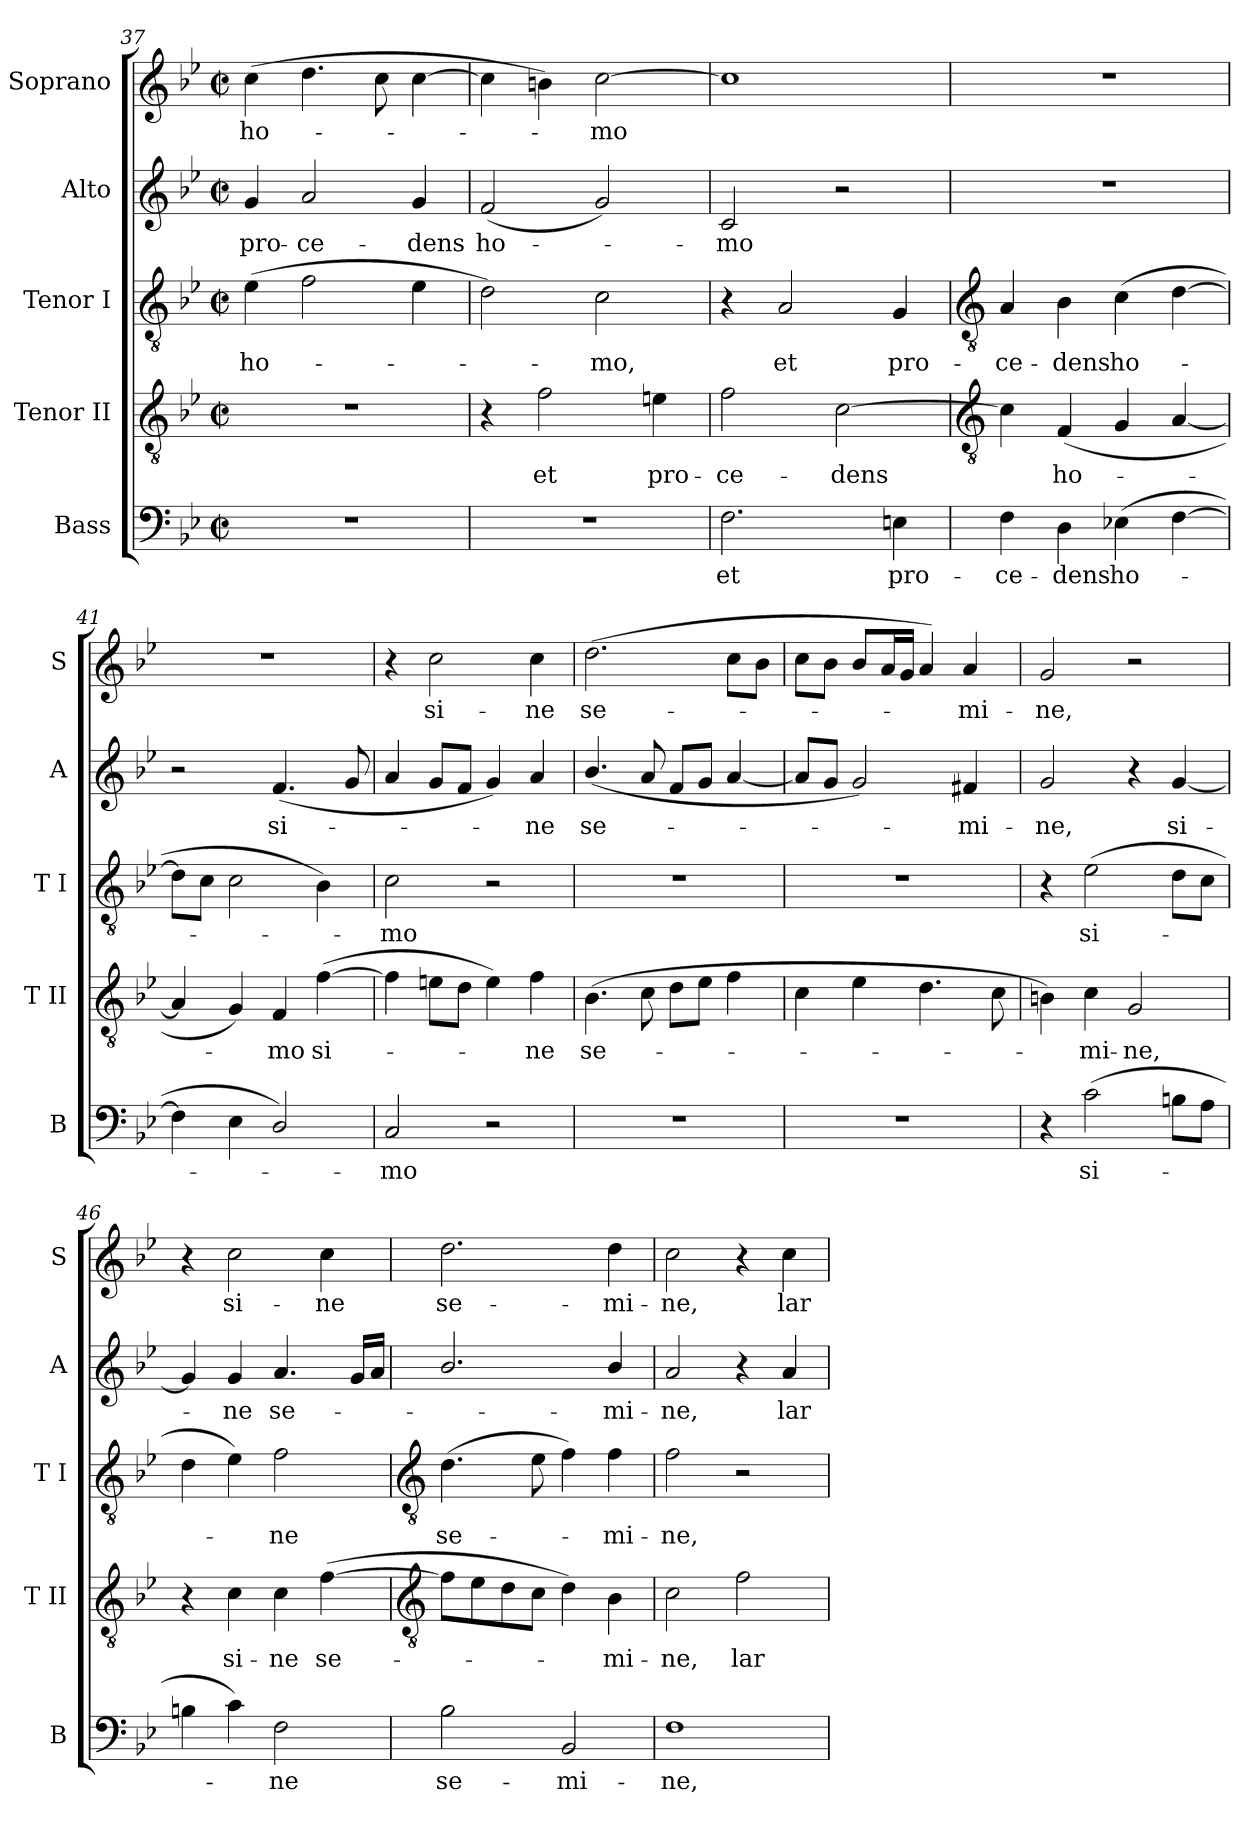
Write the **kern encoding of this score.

**kern	**text	**kern	**text	**kern	**text	**kern	**text	**kern	**text
*part5	*part5	*part4	*part4	*part3	*part3	*part2	*part2	*part1	*part1
*staff5	*staff5	*staff4	*staff4	*staff3	*staff3	*staff2	*staff2	*staff1	*staff1
*I"Bass	*	*I"Tenor II	*	*I"Tenor I	*	*I"Alto	*	*I"Soprano	*
*I'B	*	*I'T II	*	*I'T I	*	*I'A	*	*I'S	*
*clefF4	*	*clefGv2	*	*clefGv2	*	*clefG2	*	*clefG2	*
*k[b-e-]	*	*k[b-e-]	*	*k[b-e-]	*	*k[b-e-]	*	*k[b-e-]	*
*B-:	*	*B-:	*	*B-:	*	*B-:	*	*B-:	*
*M2/2	*	*M2/2	*	*M2/2	*	*M2/2	*	*M2/2	*
*met(c|)	*	*met(c|)	*	*met(c|)	*	*met(c|)	*	*met(c|)	*
=37	=37	=37	=37	=37	=37	=37	=37	=37	=37
!	!	!	!	!	!LO:LY:b	!	!LO:LY:b	!	!LO:LY:b
1r	.	1r	.	(>4e-	ho-	4g	pro-	(>4cc	ho-
!	!	!	!	!	!	!	!LO:LY:b	!	!
.	.	.	.	2f	.	2a	-ce-	4.dd	.
.	.	.	.	.	.	.	.	8cc	.
!	!	!	!	!	!	!	!LO:LY:b	!	!
.	.	.	.	4e-	.	4g	-dens	[4cc	.
=38	=38	=38	=38	=38	=38	=38	=38	=38	=38
!	!	!	!	!	!	!	!LO:LY:b	!	!
1r	.	4r	.	2d)	.	(<2f	ho-	4cc]	.
!	!	!	!LO:LY:b	!	!	!	!	!	!
.	.	2f	et	.	.	.	.	4bn)	.
!	!	!	!	!	!LO:LY:b	!	!	!	!LO:LY:b
.	.	.	.	2c	mo,	2g)	.	[2cc	mo
!	!	!	!LO:LY:b	!	!	!	!	!	!
.	.	4en	pro-	.	.	.	.	.	.
=39	=39	=39	=39	=39	=39	=39	=39	=39	=39
!	!LO:LY:b	!	!LO:LY:b	!	!	!	!LO:LY:b	!	!
2.F	et	2f	-ce-	4r	.	2c	mo	1cc]	.
!	!	!	!	!	!LO:LY:b	!	!	!	!
.	.	.	.	2A	et	.	.	.	.
!	!	!	!LO:LY:b	!	!	!	!	!	!
.	.	[2c	-dens	.	.	2r	.	.	.
!	!LO:LY:b	!	!	!	!LO:LY:b	!	!	!	!
4En	pro-	.	.	4G	pro-	.	.	.	.
!!LO:LB:g=z
=40	=40	=40	=40	=40	=40	=40	=40	=40	=40
*	*	*clefGv2	*	*clefGv2	*	*	*	*	*
!	!LO:LY:b	!	!	!	!LO:LY:b	!	!	!	!
4F	-ce-	4c]	.	4A	-ce-	1r	.	1r	.
!	!LO:LY:b	!	!LO:LY:b	!	!LO:LY:b	!	!	!	!
4D	-dens	(<4F	ho-	4B-	-dens	.	.	.	.
!	!LO:LY:b	!	!	!	!LO:LY:b	!	!	!	!
(>4E-X	ho-	4G	.	(>4c	ho-	.	.	.	.
[4F	.	[4A	.	[4d	.	.	.	.	.
=41	=41	=41	=41	=41	=41	=41	=41	=41	=41
4F]	.	4A]	.	8dL]	.	2r	.	1r	.
.	.	.	.	8cJ	.	.	.	.	.
4E-	.	4G)	.	2c	.	.	.	.	.
!	!	!	!LO:LY:b	!	!	!	!LO:LY:b	!	!
2D/)	.	4F	mo	.	.	(<4.f	si-	.	.
!	!	!	!LO:LY:b	!	!	!	!	!	!
.	.	(>[4f	si-	4B-)	.	.	.	.	.
.	.	.	.	.	.	8g	.	.	.
=42	=42	=42	=42	=42	=42	=42	=42	=42	=42
!	!LO:LY:b	!	!	!	!LO:LY:b	!	!	!	!
2C	mo	4f]	.	2c	mo	4a	.	4r	.
!	!	!	!	!	!	!	!	!	!LO:LY:b
.	.	8enL	.	.	.	8gL	.	2cc	si-
.	.	8dJ	.	.	.	8fJ	.	.	.
2r	.	4e)	.	2r	.	4g)	.	.	.
!	!	!	!LO:LY:b	!	!	!	!LO:LY:b	!	!LO:LY:b
.	.	4f	ne	.	.	4a	ne	4cc	-ne
=43	=43	=43	=43	=43	=43	=43	=43	=43	=43
!	!	!	!LO:LY:b	!	!	!	!LO:LY:b	!	!LO:LY:b
1r	.	(>4.B-	se-	1r	.	(<4.b-/	se-	(<2.dd	se-
.	.	8c	.	.	.	8a	.	.	.
.	.	8dL	.	.	.	8fL	.	.	.
.	.	8e-J	.	.	.	8gJ	.	.	.
.	.	4f	.	.	.	[4a	.	8ccL	.
.	.	.	.	.	.	.	.	8b-J	.
=44	=44	=44	=44	=44	=44	=44	=44	=44	=44
1r	.	4c	.	1r	.	8aL]	.	8ccL	.
.	.	.	.	.	.	8gJ	.	8b-J	.
.	.	4e-	.	.	.	2g)	.	8b-L	.
.	.	.	.	.	.	.	.	16aL	.
.	.	.	.	.	.	.	.	16gJJ	.
.	.	4.d	.	.	.	.	.	4a)	.
!	!	!	!	!	!	!	!LO:LY:b	!	!LO:LY:b
.	.	.	.	.	.	4f#X	mi-	4a	mi-
.	.	8c	.	.	.	.	.	.	.
=45	=45	=45	=45	=45	=45	=45	=45	=45	=45
!	!	!	!	!	!	!	!LO:LY:b	!	!LO:LY:b
4r	.	4Bn)	.	4r	.	2g	-ne,	2g	-ne,
!	!LO:LY:b	!	!LO:LY:b	!	!LO:LY:b	!	!	!	!
(>2c	si-	4c	mi-	(>2e-	si-	.	.	.	.
!	!	!	!LO:LY:b	!	!	!	!	!	!
.	.	2G	-ne,	.	.	4r	.	2r	.
!	!	!	!	!	!	!	!LO:LY:b	!	!
8BnL	.	.	.	8dL	.	[4g	si-	.	.
8AJ	.	.	.	8cJ	.	.	.	.	.
=46	=46	=46	=46	=46	=46	=46	=46	=46	=46
4Bn	.	4r	.	4d	.	4g]	.	4r	.
!	!	!	!LO:LY:b	!	!	!	!LO:LY:b	!	!LO:LY:b
4c)	.	4c	si-	4e-)	.	4g	ne	2cc	si-
!	!LO:LY:b	!	!LO:LY:b	!	!LO:LY:b	!	!LO:LY:b	!	!
2F	ne	4c	-ne	2f	ne	4.a	se-	.	.
!	!	!	!LO:LY:b	!	!	!	!	!	!LO:LY:b
.	.	(>[4f	se-	.	.	.	.	4cc	-ne
.	.	.	.	.	.	16gLL	.	.	.
.	.	.	.	.	.	16aJJ	.	.	.
!!LO:LB:g=z
=47	=47	=47	=47	=47	=47	=47	=47	=47	=47
*	*	*clefGv2	*	*clefGv2	*	*	*	*	*
!	!LO:LY:b	!	!	!	!LO:LY:b	!	!	!	!LO:LY:b
2B-	se-	8fL]	.	(>4.d	se-	2.b-/	.	2.dd	se-
.	.	8e-	.	.	.	.	.	.	.
.	.	8d	.	.	.	.	.	.	.
.	.	8cJ	.	8e-	.	.	.	.	.
!	!LO:LY:b	!	!	!	!	!	!	!	!
2BB-	-mi-	4d)	.	4f)	.	.	.	.	.
!	!	!	!LO:LY:b	!	!LO:LY:b	!	!LO:LY:b	!	!LO:LY:b
.	.	4B-	mi-	4f	mi-	4b-/	mi-	4dd	-mi-
=48	=48	=48	=48	=48	=48	=48	=48	=48	=48
!	!LO:LY:b	!	!LO:LY:b	!	!LO:LY:b	!	!LO:LY:b	!	!LO:LY:b
1F	-ne,	2c	-ne,	2f	-ne,	2a	-ne,	2cc	-ne,
!	!	!	!LO:LY:b	!	!	!	!	!	!
.	.	2f	lar-	2r	.	4r	.	4r	.
!	!	!	!	!	!	!	!LO:LY:b	!	!LO:LY:b
.	.	.	.	.	.	4a	lar-	4cc	lar-
=	=	=	=	=	=	=	=	=	=
*-	*-	*-	*-	*-	*-	*-	*-	*-	*-
